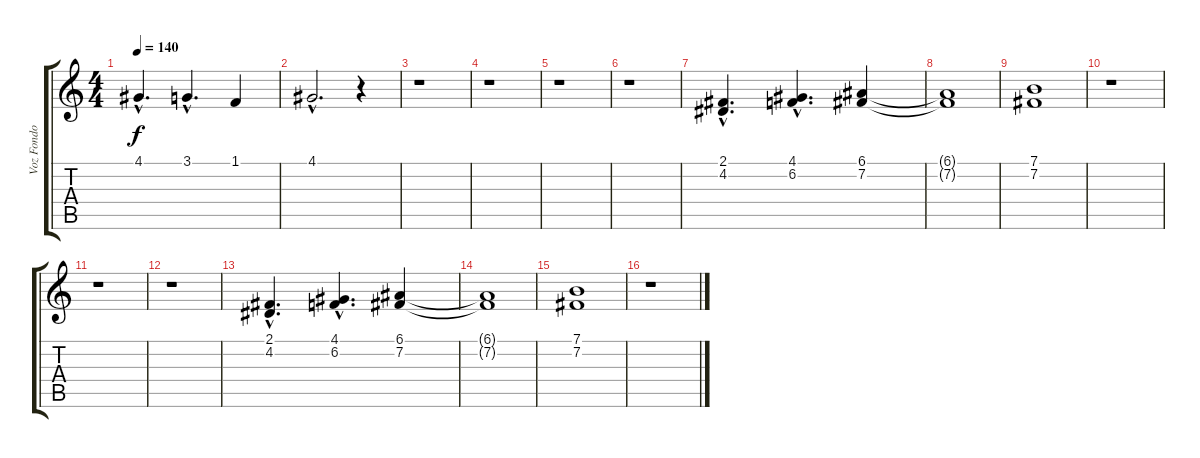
\track ("Voz Fondo" "Voz Fondo") {instrument synthvoice}
\staff {score tabs}
\tuning (E4 B3 G3 D3 A2 E2) {hide}
\ts (4 4)
\tempo 140
\clef g2
\ks c
4.1{hac}.4{d dy f} 3.1{hac}.4{d} 1.1.4 |
4.1{hac}.2{d} r.4 |
r.1 |
r.1 |
r.1 |
r.1 |
(2.1{hac} 4.2{hac}).4{d} (4.1{hac} 6.2{hac}).4{d} (6.1 7.2).4 |
(6.1{t} 7.2{t}).1 |
(7.1 7.2).1 |
r.1 |
r.1 |
r.1 |
(2.1{hac} 4.2{hac}).4{d} (4.1{hac} 6.2{hac}).4{d} (6.1 7.2).4 |
(6.1{t} 7.2{t}).1 |
(7.1 7.2).1 |
r.1
